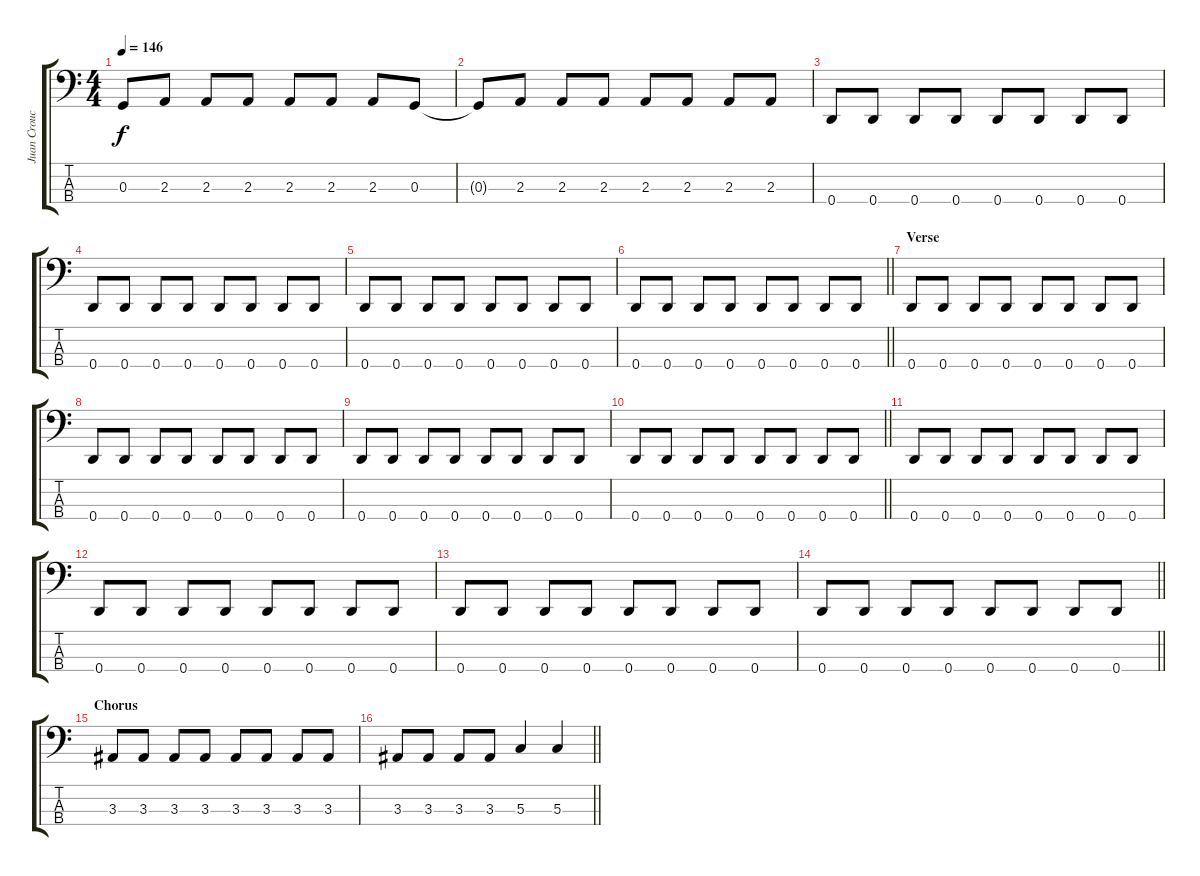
\track ("Juan Croucier - Bass" "Juan Crouc") {instrument electricbasspick}
\staff {score tabs}
\tuning (F2 C2 G1 D1) {hide}
\ts (4 4)
\tempo 146
\clef f4
\ks c
0.3{t}.8{dy f} 2.3.8 2.3.8 2.3.8 2.3.8 2.3.8 2.3.8 0.3.8 |
0.3{t}.8 2.3.8 2.3.8 2.3.8 2.3.8 2.3.8 2.3.8 2.3.8 |
0.4.8 0.4.8 0.4.8 0.4.8 0.4.8 0.4.8 0.4.8 0.4.8 |
0.4.8 0.4.8 0.4.8 0.4.8 0.4.8 0.4.8 0.4.8 0.4.8 |
0.4.8 0.4.8 0.4.8 0.4.8 0.4.8 0.4.8 0.4.8 0.4.8 |
\barLineRight lightlight
0.4.8 0.4.8 0.4.8 0.4.8 0.4.8 0.4.8 0.4.8 0.4.8 |
\section ("" "Verse")
0.4.8 0.4.8 0.4.8 0.4.8 0.4.8 0.4.8 0.4.8 0.4.8 |
0.4.8 0.4.8 0.4.8 0.4.8 0.4.8 0.4.8 0.4.8 0.4.8 |
0.4.8 0.4.8 0.4.8 0.4.8 0.4.8 0.4.8 0.4.8 0.4.8 |
\barLineRight lightlight
0.4.8 0.4.8 0.4.8 0.4.8 0.4.8 0.4.8 0.4.8 0.4.8 |
0.4.8 0.4.8 0.4.8 0.4.8 0.4.8 0.4.8 0.4.8 0.4.8 |
0.4.8 0.4.8 0.4.8 0.4.8 0.4.8 0.4.8 0.4.8 0.4.8 |
0.4.8 0.4.8 0.4.8 0.4.8 0.4.8 0.4.8 0.4.8 0.4.8 |
\barLineRight lightlight
0.4.8 0.4.8 0.4.8 0.4.8 0.4.8 0.4.8 0.4.8 0.4.8 |
\section ("" "Chorus")
3.3.8 3.3.8 3.3.8 3.3.8 3.3.8 3.3.8 3.3.8 3.3.8 |
\barLineRight lightlight
3.3.8 3.3.8 3.3.8 3.3.8 5.3.4 5.3.4
